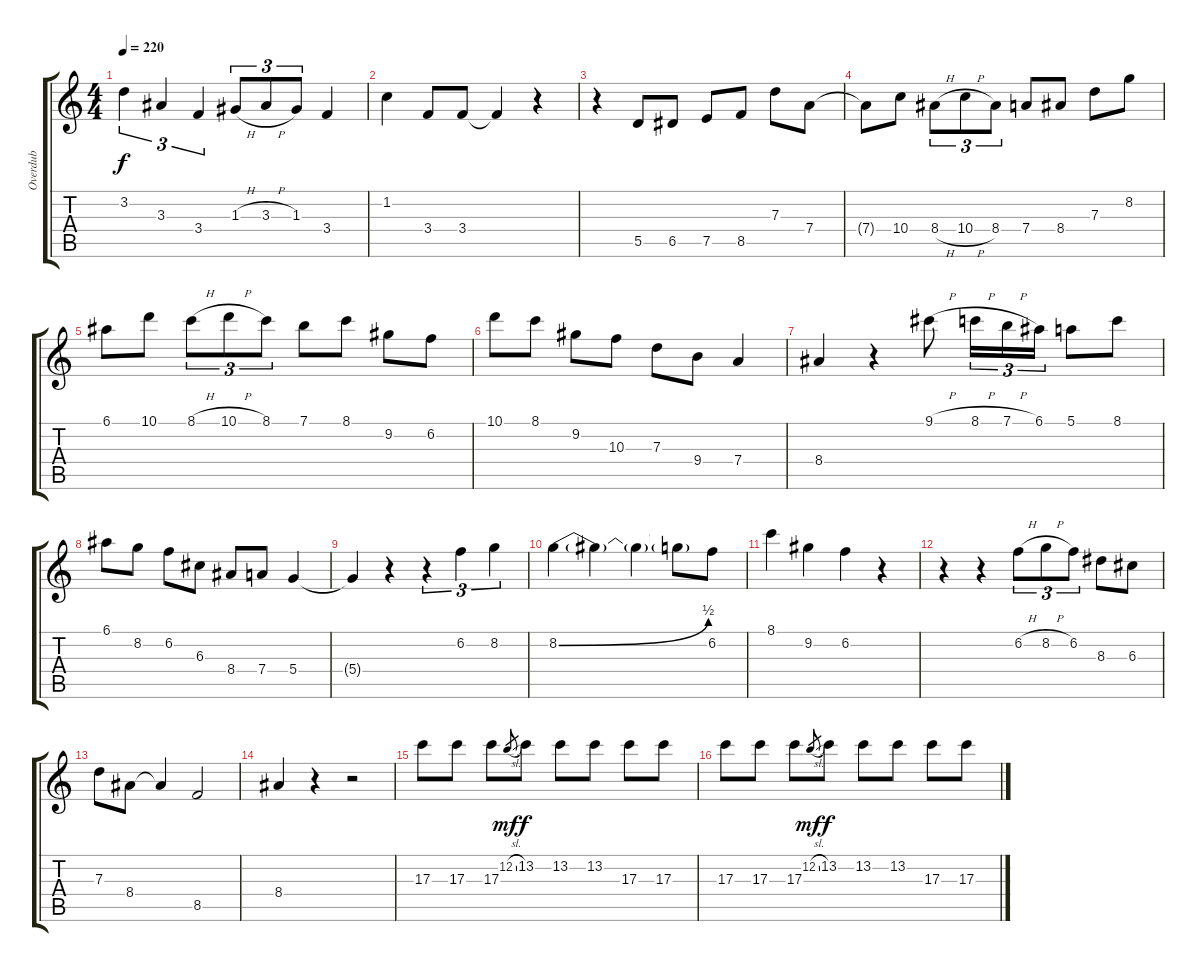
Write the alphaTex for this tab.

\track ("Overdub" "Overdub") {instrument electricbasspick}
\staff {score tabs}
\tuning (E4 B3 G3 D3 A2 E2) {hide}
\ts (4 4)
\tempo 220
\clef g2
\ks c
3.2.4{tu (3 2) dy f} 3.3.4{tu (3 2)} 3.4.4{tu (3 2)} 1.3{h}.8{tu (3 2)} 3.3{h}.8{tu (3 2)} 1.3.8{tu (3 2)} 3.4.4 |
1.2.4 3.4.8 3.4.8 3.4{t}.4 r.4 |
r.4 5.5.8 6.5.8 7.5.8 8.5.8 7.3.8 7.4.8 |
7.4{t}.8 10.4.8 8.4{h}.8{tu (3 2)} 10.4{h}.8{tu (3 2)} 8.4.8{tu (3 2)} 7.4.8 8.4.8 7.3.8 8.2.8 |
6.1.8 10.1.8 8.1{h}.8{tu (3 2)} 10.1{h}.8{tu (3 2)} 8.1.8{tu (3 2)} 7.1.8 8.1.8 9.2.8 6.2.8 |
10.1.8 8.1.8 9.2.8 10.3.8 7.3.8 9.4.8 7.4.4 |
8.4.4 r.4 9.1{h}.8 8.1{h}.16{tu (3 2)} 7.1{h}.16{tu (3 2)} 6.1.16{tu (3 2)} 5.1.8 8.1.8 |
6.1.8 8.2.8 6.2.8 6.3.8 8.4.8 7.4.8 5.4.4 |
5.4{t}.4 r.4 r.4{tu (3 2)} 6.2.4{tu (3 2)} 8.2.4{tu (3 2)} |
8.2{be (bend 0 0 60 2)}.4 8.2{t}.4 8.2{t}.4 8.2{t}.8 6.2.8 |
8.1.4 9.2.4 6.2.4 r.4 |
r.4 r.4 6.2{h}.8{tu (3 2)} 8.2{h}.8{tu (3 2)} 6.2.8{tu (3 2)} 8.3.8 6.3.8 |
7.3.8 8.4.8 8.4{t}.4 8.5.2 |
8.4.4 r.4 r.2 |
17.3.8 17.3.8 17.3.8 12.2{sl}.8{gr dy mf} 13.2.8{dy f} 13.2.8 13.2.8 17.3.8 17.3.8 |
17.3.8 17.3.8 17.3.8 12.2{sl}.8{gr dy mf} 13.2.8{dy f} 13.2.8 13.2.8 17.3.8 17.3.8
